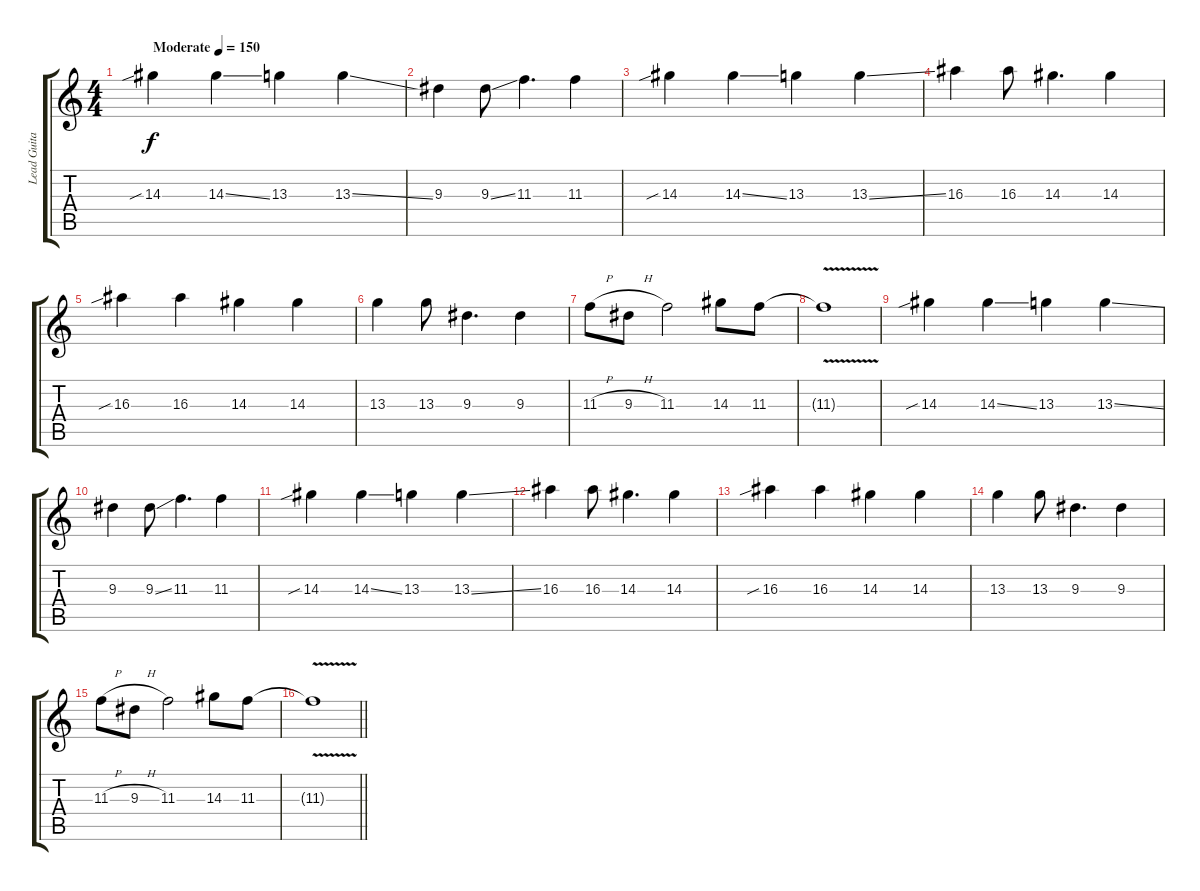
\track ("Lead Guitar 1" "Lead Guita") {instrument distortionguitar}
\staff {score tabs}
\tuning (Eb4 Bb3 Gb3 Db3 Ab2 Eb2) {hide}
\ts (4 4)
\tempo (150 "Moderate")
\clef g2
\ks c
14.3{sib}.4{dy f instrument distortionguitar} 14.3{ss}.4 13.3.4 13.3{ss}.4 |
9.3.4 9.3{ss}.8 11.3.4{d} 11.3.4 |
14.3{sib}.4 14.3{ss}.4 13.3.4 13.3{ss}.4 |
16.3.4 16.3.8 14.3.4{d} 14.3.4 |
16.3{sib}.4 16.3.4 14.3.4 14.3.4 |
13.3.4 13.3.8 9.3.4{d} 9.3.4 |
11.3{h}.8 9.3{h}.8 11.3.2 14.3.8 11.3.8 |
11.3{v t}.1 |
14.3{sib}.4 14.3{ss}.4 13.3.4 13.3{ss}.4 |
9.3.4 9.3{ss}.8 11.3.4{d} 11.3.4 |
14.3{sib}.4 14.3{ss}.4 13.3.4 13.3{ss}.4 |
16.3.4 16.3.8 14.3.4{d} 14.3.4 |
16.3{sib}.4 16.3.4 14.3.4 14.3.4 |
13.3.4 13.3.8 9.3.4{d} 9.3.4 |
11.3{h}.8 9.3{h}.8 11.3.2 14.3.8 11.3.8 |
\barLineRight lightlight
11.3{v t}.1
